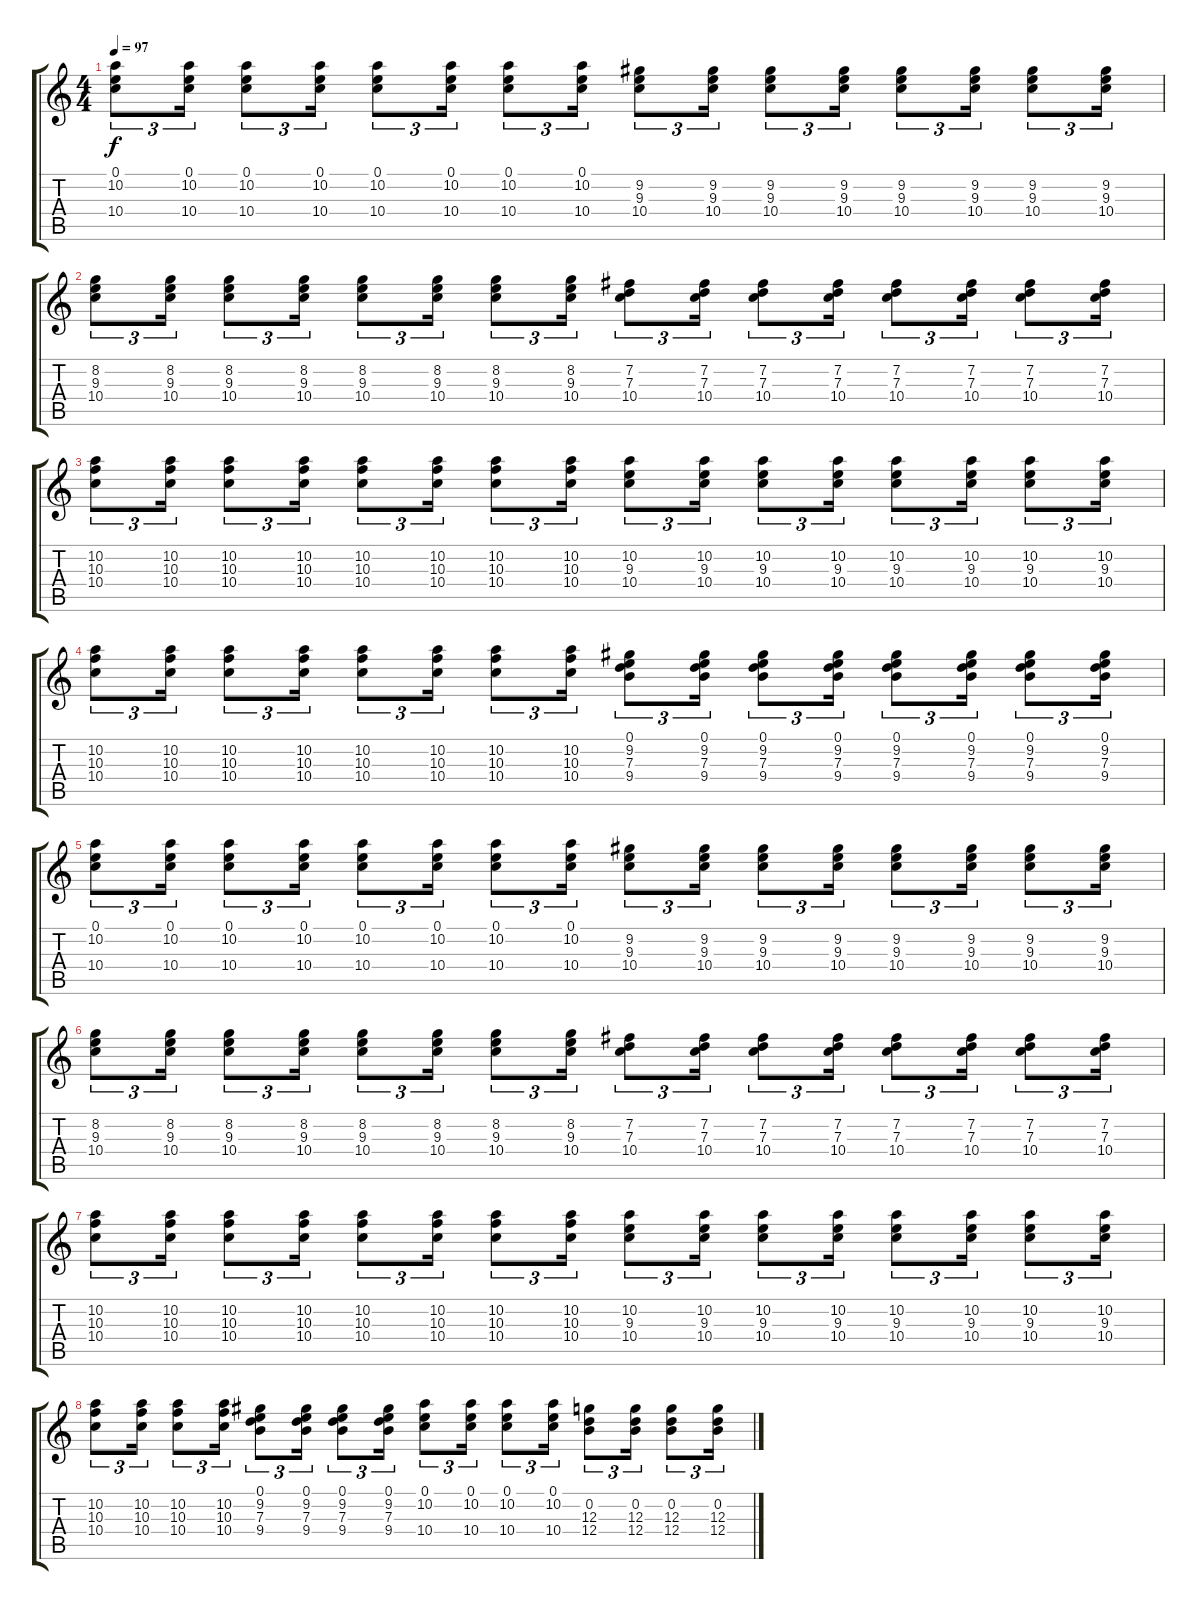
\track "" {instrument acousticguitarnylon}
\staff {score tabs}
\tuning (E4 B3 G3 D3 A2 E2) {hide}
\ts (4 4)
\tempo 97
\clef g2
\ks c
(0.1 10.2 10.4).8{tu (3 2) dy f} (0.1 10.2 10.4).16{tu (3 2)} (0.1 10.2 10.4).8{tu (3 2)} (0.1 10.2 10.4).16{tu (3 2)} (0.1 10.2 10.4).8{tu (3 2)} (0.1 10.2 10.4).16{tu (3 2)} (0.1 10.2 10.4).8{tu (3 2)} (0.1 10.2 10.4).16{tu (3 2)} (9.2 9.3 10.4).8{tu (3 2)} (9.2 9.3 10.4).16{tu (3 2)} (9.2 9.3 10.4).8{tu (3 2)} (9.2 9.3 10.4).16{tu (3 2)} (9.2 9.3 10.4).8{tu (3 2)} (9.2 9.3 10.4).16{tu (3 2)} (9.2 9.3 10.4).8{tu (3 2)} (9.2 9.3 10.4).16{tu (3 2)} |
(8.2 9.3 10.4).8{tu (3 2)} (8.2 9.3 10.4).16{tu (3 2)} (8.2 9.3 10.4).8{tu (3 2)} (8.2 9.3 10.4).16{tu (3 2)} (8.2 9.3 10.4).8{tu (3 2)} (8.2 9.3 10.4).16{tu (3 2)} (8.2 9.3 10.4).8{tu (3 2)} (8.2 9.3 10.4).16{tu (3 2)} (7.2 7.3 10.4).8{tu (3 2)} (7.2 7.3 10.4).16{tu (3 2)} (7.2 7.3 10.4).8{tu (3 2)} (7.2 7.3 10.4).16{tu (3 2)} (7.2 7.3 10.4).8{tu (3 2)} (7.2 7.3 10.4).16{tu (3 2)} (7.2 7.3 10.4).8{tu (3 2)} (7.2 7.3 10.4).16{tu (3 2)} |
(10.2 10.3 10.4).8{tu (3 2)} (10.2 10.3 10.4).16{tu (3 2)} (10.2 10.3 10.4).8{tu (3 2)} (10.2 10.3 10.4).16{tu (3 2)} (10.2 10.3 10.4).8{tu (3 2)} (10.2 10.3 10.4).16{tu (3 2)} (10.2 10.3 10.4).8{tu (3 2)} (10.2 10.3 10.4).16{tu (3 2)} (10.2 9.3 10.4).8{tu (3 2)} (10.2 9.3 10.4).16{tu (3 2)} (10.2 9.3 10.4).8{tu (3 2)} (10.2 9.3 10.4).16{tu (3 2)} (10.2 9.3 10.4).8{tu (3 2)} (10.2 9.3 10.4).16{tu (3 2)} (10.2 9.3 10.4).8{tu (3 2)} (10.2 9.3 10.4).16{tu (3 2)} |
(10.2 10.3 10.4).8{tu (3 2)} (10.2 10.3 10.4).16{tu (3 2)} (10.2 10.3 10.4).8{tu (3 2)} (10.2 10.3 10.4).16{tu (3 2)} (10.2 10.3 10.4).8{tu (3 2)} (10.2 10.3 10.4).16{tu (3 2)} (10.2 10.3 10.4).8{tu (3 2)} (10.2 10.3 10.4).16{tu (3 2)} (0.1 9.2 7.3 9.4).8{tu (3 2)} (0.1 9.2 7.3 9.4).16{tu (3 2)} (0.1 9.2 7.3 9.4).8{tu (3 2)} (0.1 9.2 7.3 9.4).16{tu (3 2)} (0.1 9.2 7.3 9.4).8{tu (3 2)} (0.1 9.2 7.3 9.4).16{tu (3 2)} (0.1 9.2 7.3 9.4).8{tu (3 2)} (0.1 9.2 7.3 9.4).16{tu (3 2)} |
(0.1 10.2 10.4).8{tu (3 2)} (0.1 10.2 10.4).16{tu (3 2)} (0.1 10.2 10.4).8{tu (3 2)} (0.1 10.2 10.4).16{tu (3 2)} (0.1 10.2 10.4).8{tu (3 2)} (0.1 10.2 10.4).16{tu (3 2)} (0.1 10.2 10.4).8{tu (3 2)} (0.1 10.2 10.4).16{tu (3 2)} (9.2 9.3 10.4).8{tu (3 2)} (9.2 9.3 10.4).16{tu (3 2)} (9.2 9.3 10.4).8{tu (3 2)} (9.2 9.3 10.4).16{tu (3 2)} (9.2 9.3 10.4).8{tu (3 2)} (9.2 9.3 10.4).16{tu (3 2)} (9.2 9.3 10.4).8{tu (3 2)} (9.2 9.3 10.4).16{tu (3 2)} |
(8.2 9.3 10.4).8{tu (3 2)} (8.2 9.3 10.4).16{tu (3 2)} (8.2 9.3 10.4).8{tu (3 2)} (8.2 9.3 10.4).16{tu (3 2)} (8.2 9.3 10.4).8{tu (3 2)} (8.2 9.3 10.4).16{tu (3 2)} (8.2 9.3 10.4).8{tu (3 2)} (8.2 9.3 10.4).16{tu (3 2)} (7.2 7.3 10.4).8{tu (3 2)} (7.2 7.3 10.4).16{tu (3 2)} (7.2 7.3 10.4).8{tu (3 2)} (7.2 7.3 10.4).16{tu (3 2)} (7.2 7.3 10.4).8{tu (3 2)} (7.2 7.3 10.4).16{tu (3 2)} (7.2 7.3 10.4).8{tu (3 2)} (7.2 7.3 10.4).16{tu (3 2)} |
(10.2 10.3 10.4).8{tu (3 2)} (10.2 10.3 10.4).16{tu (3 2)} (10.2 10.3 10.4).8{tu (3 2)} (10.2 10.3 10.4).16{tu (3 2)} (10.2 10.3 10.4).8{tu (3 2)} (10.2 10.3 10.4).16{tu (3 2)} (10.2 10.3 10.4).8{tu (3 2)} (10.2 10.3 10.4).16{tu (3 2)} (10.2 9.3 10.4).8{tu (3 2)} (10.2 9.3 10.4).16{tu (3 2)} (10.2 9.3 10.4).8{tu (3 2)} (10.2 9.3 10.4).16{tu (3 2)} (10.2 9.3 10.4).8{tu (3 2)} (10.2 9.3 10.4).16{tu (3 2)} (10.2 9.3 10.4).8{tu (3 2)} (10.2 9.3 10.4).16{tu (3 2)} |
(10.2 10.3 10.4).8{tu (3 2)} (10.2 10.3 10.4).16{tu (3 2)} (10.2 10.3 10.4).8{tu (3 2)} (10.2 10.3 10.4).16{tu (3 2)} (0.1 9.2 7.3 9.4).8{tu (3 2)} (0.1 9.2 7.3 9.4).16{tu (3 2)} (0.1 9.2 7.3 9.4).8{tu (3 2)} (0.1 9.2 7.3 9.4).16{tu (3 2)} (0.1 10.2 10.4).8{tu (3 2)} (0.1 10.2 10.4).16{tu (3 2)} (0.1 10.2 10.4).8{tu (3 2)} (0.1 10.2 10.4).16{tu (3 2)} (0.2 12.3 12.4).8{tu (3 2)} (0.2 12.3 12.4).16{tu (3 2)} (0.2 12.3 12.4).8{tu (3 2)} (0.2 12.3 12.4).16{tu (3 2)}
